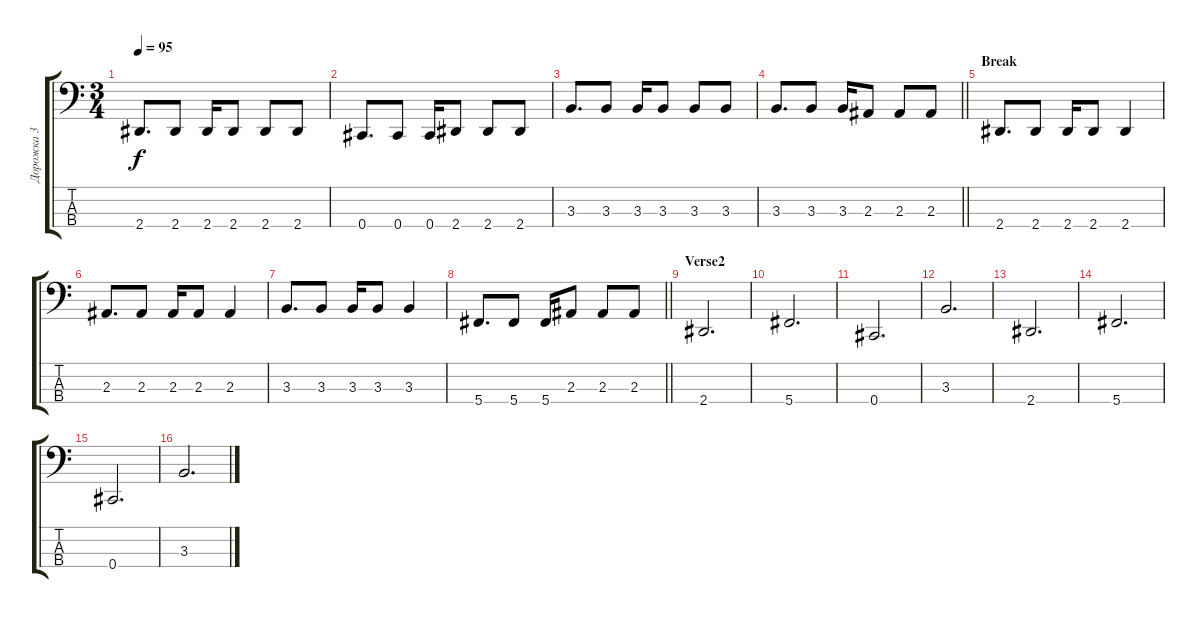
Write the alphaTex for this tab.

\track ("Дорожка 3" "Дорожка 3") {instrument electricbassfinger}
\staff {score tabs}
\tuning (Gb2 Db2 Ab1 Db1) {hide}
\ts (3 4)
\tempo 95
\clef f4
\ks c
2.4.8{d dy f} 2.4.8 2.4.16 2.4.8 2.4.8 2.4.8 |
0.4.8{d} 0.4.8 0.4.16 2.4.8 2.4.8 2.4.8 |
3.3.8{d} 3.3.8 3.3.16 3.3.8 3.3.8 3.3.8 |
\barLineRight lightlight
3.3.8{d} 3.3.8 3.3.16 2.3.8 2.3.8 2.3.8 |
\section ("" "Break")
2.4.8{d} 2.4.8 2.4.16 2.4.8 2.4.4 |
2.3.8{d} 2.3.8 2.3.16 2.3.8 2.3.4 |
3.3.8{d} 3.3.8 3.3.16 3.3.8 3.3.4 |
\barLineRight lightlight
5.4.8{d} 5.4.8 5.4.16 2.3.8 2.3.8 2.3.8 |
\section ("" "Verse2")
2.4.2{d} |
5.4.2{d} |
0.4.2{d} |
3.3.2{d} |
2.4.2{d} |
5.4.2{d} |
0.4.2{d} |
3.3.2{d}
